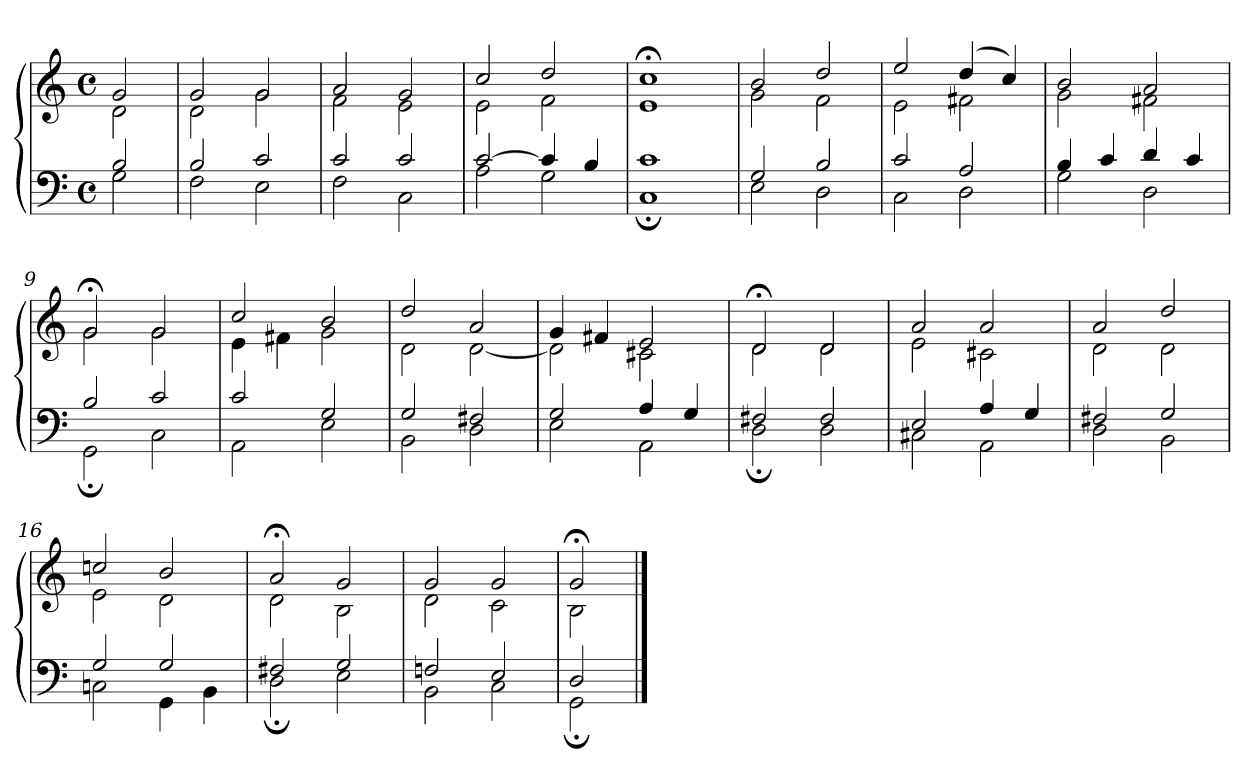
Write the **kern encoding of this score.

**kern	**kern
*part1	*part1
*staff2	*staff1
*clefF4	*clefG2
*M4/4	*M4/4
*met(c)	*met(c)
=1	=1
*^	*^
2B	2G	2g	2d
=2	=2	=2	=2
2B	2F	2g	2d
2c	2E	2g	2g
=3	=3	=3	=3
2c	2F	2a	2f
2c	2C	2g	2e
=4	=4	=4	=4
[2c	2A	2cc	2e
4c]	2G	2dd	2f
4B	.	.	.
=5	=5	=5	=5
1c	1C;	1cc;<	1e
=6	=6	=6	=6
2G	2E	2b	2g
2B	2D	2dd	2f
!!LO:LB:g=z	!!
=7	=7	=7	=7
2c	2C	2ee	2e
2A	2D	(4dd	2f#X
.	.	4cc)	.
=8	=8	=8	=8
4B	2G	2b	2g
4c	.	.	.
4d	2D	2a	2f#X
4c	.	.	.
=9	=9	=9	=9
2B	2GG;	2g;<	2g
2c	2C	2g	2g
=10	=10	=10	=10
2c	2AA	2cc	4e
.	.	.	4f#X
2G	2E	2b	2g
=11	=11	=11	=11
2G	2BB	2dd	2d
2F#X	2D	2a	[2d
=12	=12	=12	=12
2G	2E	4g	2d]
.	.	4f#X	.
4A	2AA	2e	2c#X
4G	.	.	.
!!LO:LB:g=z	!!
=13	=13	=13	=13
2F#X	2D;	2d;<	2d
2F#	2D	2d	2d
=14	=14	=14	=14
2E	2C#X	2a	2e
4A	2AA	2a	2c#X
4G	.	.	.
=15	=15	=15	=15
2F#X	2D	2a	2d
2G	2BB	2dd	2d
=16	=16	=16	=16
2G	2Cn	2ccn	2e
2G	4GG	2b	2d
.	4BB	.	.
=17	=17	=17	=17
2F#X	2D;	2a;<	2d
2G	2E	2g	2B
=18	=18	=18	=18
2Fn	2BB	2g	2d
2E	2C	2g	2c
=19	=19	=19	=19
2D	2GG;	2g;<	2B
*v	*v	*	*
*	*v	*v
==	==
*-	*-
